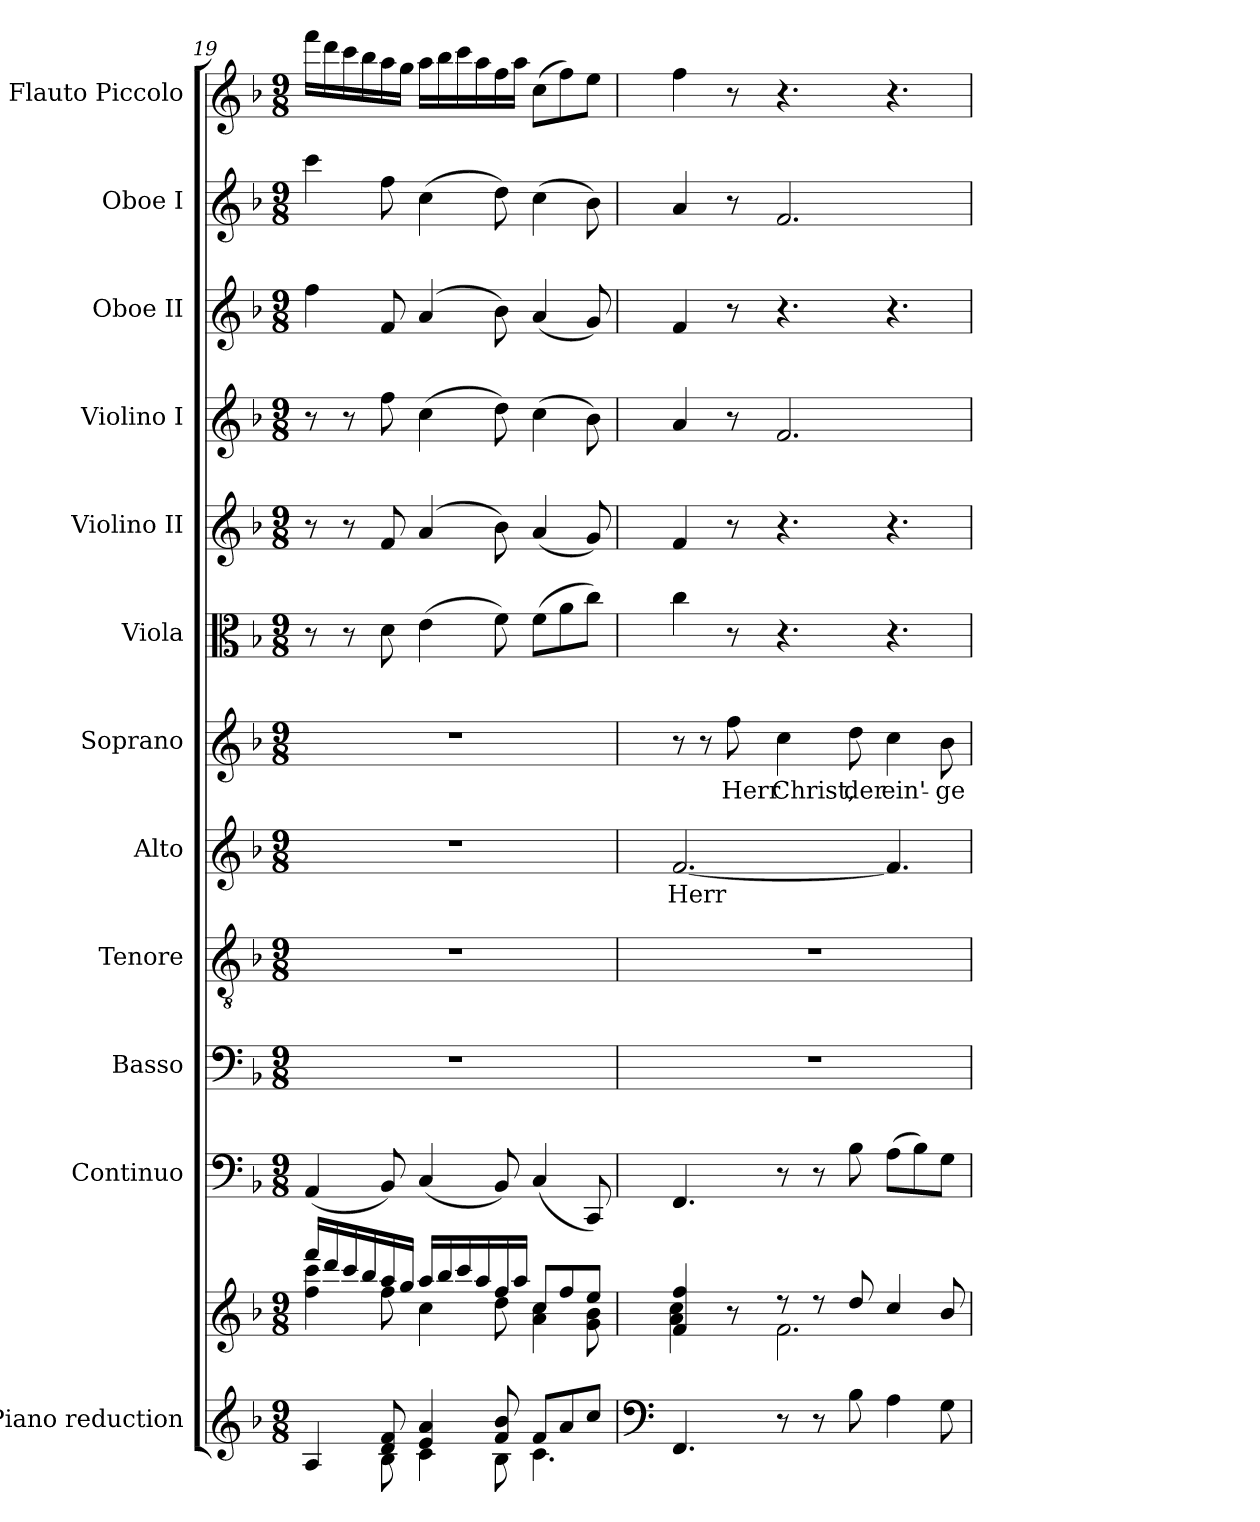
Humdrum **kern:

**kern	**kern	**kern	**kern	**kern	**kern	**text	**kern	**text	**kern	**kern	**kern	**kern	**kern	**kern
*part12	*part12	*part11	*part10	*part9	*part8	*part8	*part7	*part7	*part6	*part5	*part4	*part3	*part2	*part1
*staff13	*staff12	*staff11	*staff10	*staff9	*staff8	*staff8	*staff7	*staff7	*staff6	*staff5	*staff4	*staff3	*staff2	*staff1
*I"Piano reduction	*	*I"Continuo	*I"Basso	*I"Tenore	*I"Alto	*	*I"Soprano	*	*I"Viola	*I"Violino II	*I"Violino I	*I"Oboe II	*I"Oboe I	*I"Flauto Piccolo
*I'Pno	*	*	*	*	*	*	*	*	*	*	*	*I'Ob	*I'Ob	*I'Picc
*clefG2	*clefG2	*clefF4	*clefF4	*clefGv2	*clefG2	*	*clefG2	*	*clefC3	*clefG2	*clefG2	*clefG2	*clefG2	*clefG2
*	*	*	*	*	*	*	*	*	*	*	*	*	*	*ITrd-7c-12
*k[b-]	*k[b-]	*k[b-]	*k[b-]	*k[b-]	*k[b-]	*	*k[b-]	*	*k[b-]	*k[b-]	*k[b-]	*k[b-]	*k[b-]	*k[b-]
*M9/8	*M9/8	*M9/8	*M9/8	*M9/8	*M9/8	*	*M9/8	*	*M9/8	*M9/8	*M9/8	*M9/8	*M9/8	*M9/8
=19	=19	=19	=19	=19	=19	=19	=19	=19	=19	=19	=19	=19	=19	=19
*^	*^	*	*	*	*	*	*	*	*	*	*	*	*	*
4A/	4ryy	16fff/LL	4ff\ 4ccc\	(<4AA/	8%9r	8%9r	8%9r	.	8%9r	.	8r	8r	8r	4ff\	4ccc\	16ffff\LL
.	.	16ddd/	.	.	.	.	.	.	.	.	.	.	.	.	.	16dddd\
.	.	16ccc/	.	.	.	.	.	.	.	.	8r	8r	8r	.	.	16cccc\
.	.	16bb-/	.	.	.	.	.	.	.	.	.	.	.	.	.	16bbb-\
8d/ 8f/	8B-\	16aa/	8ff\	8BB-/)	.	.	.	.	.	.	8d\	8f/	8ff\	8f/	8ff\	16aaa\
.	.	16gg/JJ	.	.	.	.	.	.	.	.	.	.	.	.	.	16ggg\JJ
4e/ 4a/	4c\	16aa/LL	4cc\	(<4C/	.	.	.	.	.	.	(>4e\	(>4a/	(>4cc\	(>4a/	(>4cc\	16aaa\LL
.	.	16bb-/	.	.	.	.	.	.	.	.	.	.	.	.	.	16bbb-\
.	.	16ccc/	.	.	.	.	.	.	.	.	.	.	.	.	.	16cccc\
.	.	16aa/	.	.	.	.	.	.	.	.	.	.	.	.	.	16aaa\
8f/ 8b-/	8B-\	16ff/	8dd\	8BB-/)	.	.	.	.	.	.	8f\)	8b-\)	8dd\)	8b-\)	8dd\)	16fff\
.	.	16aa/JJ	.	.	.	.	.	.	.	.	.	.	.	.	.	16aaa\JJ
8f/L	4.c\	8cc/L	4a\ 4cc\	(<4C/	.	.	.	.	.	.	(>8f\L	(<4a/	(>4cc\	(<4a/	(>4cc\	(>8ccc\L
8a/	.	8ff/	.	.	.	.	.	.	.	.	8a\	.	.	.	.	8fff\)
8cc/J	.	8ee/J	8g\ 8b-\	8CC/)	.	.	.	.	.	.	8cc\J)	8g/)	8b-\)	8g/)	8b-\)	8eee\J
*v	*v	*	*	*	*	*	*	*	*	*	*	*	*	*	*	*
!!LO:PB:g=z
=20	=20	=20	=20	=20	=20	=20	=20	=20	=20	=20	=20	=20	=20	=20	=20
*clefF4	*	*	*	*	*	*	*	*	*	*	*	*	*	*	*
!	!	!	!	!	!	!	!LO:LY:b	!	!	!	!	!	!	!	!
4.FF/	4f/ 4ff/	4a\ 4cc\	4.FF/	8%9r	8%9r	[2.f/	Herr	8r	.	4cc\	4f/	4a/	4f/	4a/	4fff\
.	.	.	.	.	.	.	.	8r	.	.	.	.	.	.	.
!	!	!	!	!	!	!	!	!	!LO:LY:b	!	!	!	!	!	!
.	8r	8ryy	.	.	.	.	.	8ff\	Herr	8r	8r	8r	8r	8r	8r
!	!	!	!	!	!	!	!	!	!LO:LY:b	!	!	!	!	!	!
8r	8r	2.f\	8r	.	.	.	.	4cc\	Christ,	4.r	4.r	2.f/	4.r	2.f/	4.r
8r	8r	.	8r	.	.	.	.	.	.	.	.	.	.	.	.
!	!	!	!	!	!	!	!	!	!LO:LY:b	!	!	!	!	!	!
8B-\	8dd/	.	8B-\	.	.	.	.	8dd\	der	.	.	.	.	.	.
!	!	!	!	!	!	!	!	!	!LO:LY:b	!	!	!	!	!	!
4A\	4cc/	.	(>8A\L	.	.	4.f/]	.	4cc\	ein'-	4.r	4.r	.	4.r	.	4.r
.	.	.	8B-\)	.	.	.	.	.	.	.	.	.	.	.	.
!	!	!	!	!	!	!	!	!	!LO:LY:b	!	!	!	!	!	!
8G\	8b-/	.	8G\J	.	.	.	.	8b-\	-ge	.	.	.	.	.	.
*	*v	*v	*	*	*	*	*	*	*	*	*	*	*	*	*
=	=	=	=	=	=	=	=	=	=	=	=	=	=	=
*-	*-	*-	*-	*-	*-	*-	*-	*-	*-	*-	*-	*-	*-	*-
